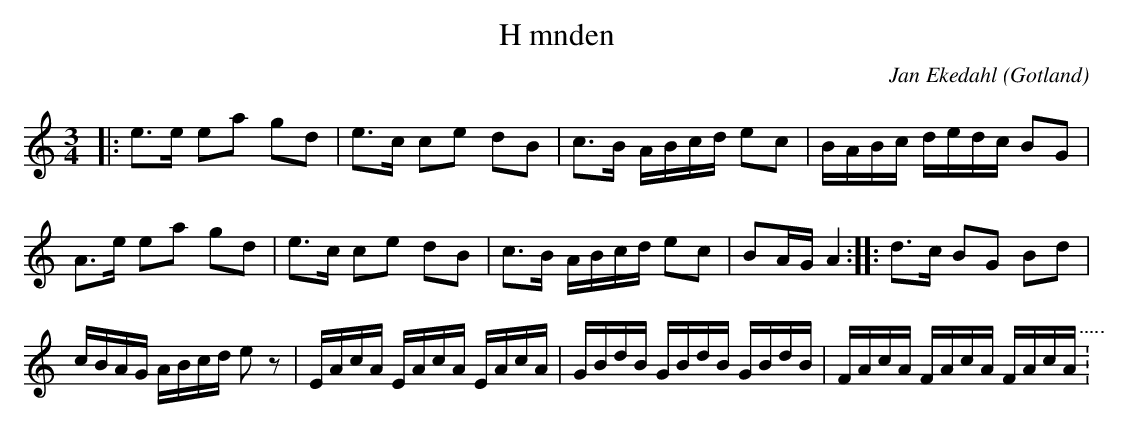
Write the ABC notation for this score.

X:1
T:H mnden
O:Gotland
C:Jan Ekedahl
M:3/4
L:1/8
K:Am
|: e>e ea gd | e>c ce dB | c>B A/B/c/d/ ec | B/A/B/c/ d/e/d/c/ BG | A>e ea gd | e>c ce dB | c>B A/B/c/d/ ec | BA/G/ A2:| |:d>c BG Bd | c/B/A/G/ A/B/c/d/ ez | E/A/c/A/ E/A/c/A/ E/A/c/A/ | G/B/d/B/ G/B/d/B/ G/B/d/B/ | F/A/c/A/ F/A/c/A/ F/A/c/A/ "....." .|
